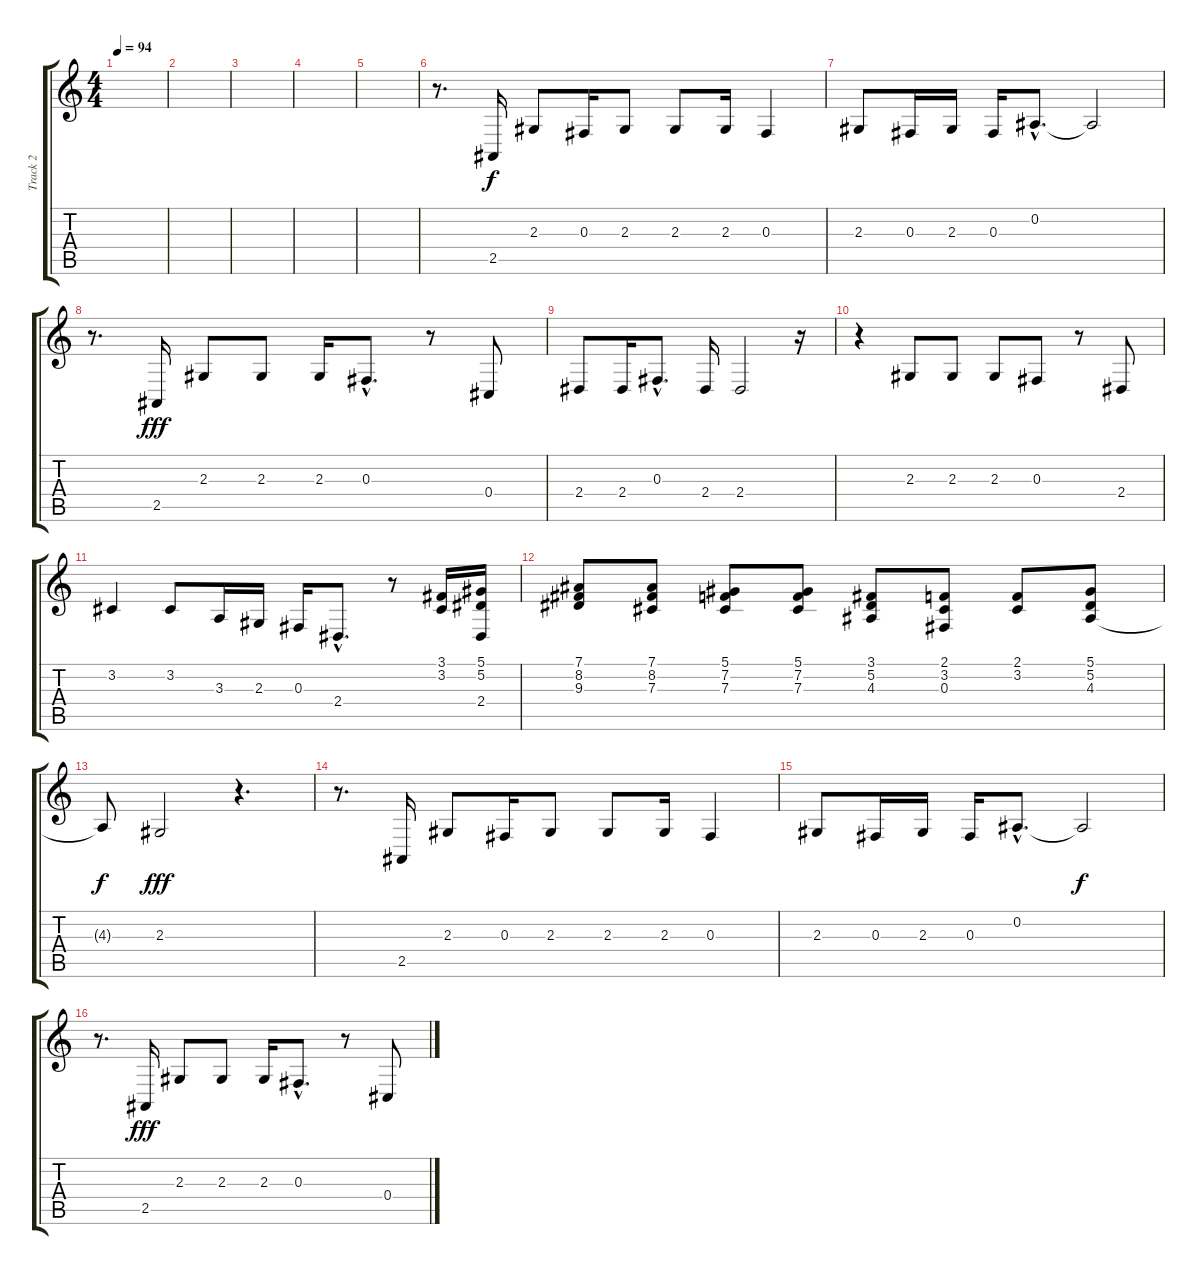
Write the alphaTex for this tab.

\track ("Track 2" "Track 2") {instrument cello}
\staff {score tabs}
\tuning (Eb4 Bb3 Gb3 Db3 Ab2 Eb2) {hide}
\ts (4 4)
\tempo 94
\clef g2
\ks c
|
|
|
|
|
r.8{d} 2.5.16 2.3.8 0.3.16 2.3.8 2.3.8 2.3.16 0.3.4 |
2.3.8 0.3.16 2.3.16 0.3.16 0.2{hac}.8{d} 0.2{t}.2{dy f} |
r.8{d} 2.5.16{dy fff} 2.3.8 2.3.8 2.3.16 0.3{hac}.8{d} r.8 0.4.8 |
2.4.8 2.4.16 0.3{hac}.8{d} 2.4.16 2.4.2 r.16 |
r.4 2.3.8 2.3.8 2.3.8 0.3.8 r.8 2.4.8 |
3.2.4 3.2.8 3.3.16 2.3.16 0.3.16 2.4{hac}.8{d} r.8 (3.1 3.2).16 (5.1 5.2 2.4).16 |
(7.1 8.2 9.3).8 (7.1 8.2 7.3).8 (5.1 7.2 7.3).8 (5.1 7.2 7.3).8 (3.1 5.2 4.3).8 (2.1 3.2 0.3).8 (2.1 3.2).8 (5.1 5.2 4.3).8 |
4.3{t}.8{dy f} 2.3.2{dy fff} r.4{d} |
r.8{d} 2.5.16 2.3.8 0.3.16 2.3.8 2.3.8 2.3.16 0.3.4 |
2.3.8 0.3.16 2.3.16 0.3.16 0.2{hac}.8{d} 0.2{t}.2{dy f} |
r.8{d} 2.5.16{dy fff} 2.3.8 2.3.8 2.3.16 0.3{hac}.8{d} r.8 0.4.8
